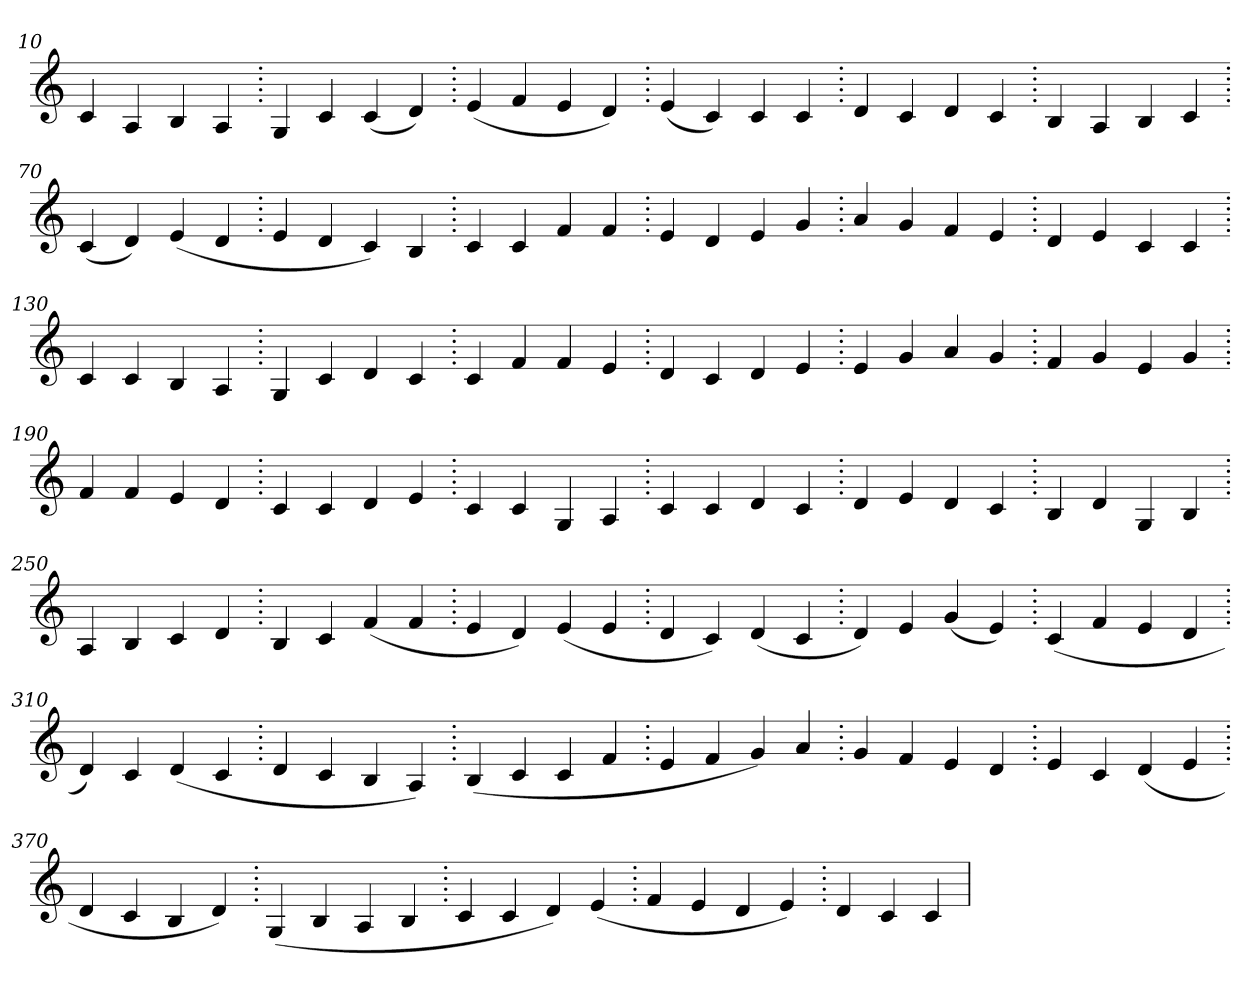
**kern
*part1
*staff1
*clefG2
=10.
4c
4A
4B
4A
=20.
4G
4c
(>4c
4d)
=30.
(>4e
4f
4e
4d)
=40.
(>4e
4c)
4c
4c
=50.
4d
4c
4d
4c
=60.
4B
4A
4B
4c
=70.
(>4c
4d)
(>4e
4d
=80.
4e
4d
4c)
4B
=90.
4c
4c
4f
4f
=100.
4e
4d
4e
4g
=110.
4a
4g
4f
4e
=120.
4d
4e
4c
4c
=130.
4c
4c
4B
4A
=140.
4G
4c
4d
4c
=150.
4c
4f
4f
4e
=160.
4d
4c
4d
4e
=170.
4e
4g
4a
4g
=180.
4f
4g
4e
4g
=190.
4f
4f
4e
4d
=200.
4c
4c
4d
4e
=210.
4c
4c
4G
4A
=220.
4c
4c
4d
4c
=230.
4d
4e
4d
4c
=240.
4B
4d
4G
4B
=250.
4A
4B
4c
4d
=260.
4B
4c
(>4f
4f
=270.
4e
4d)
(>4e
4e
=280.
4d
4c)
(>4d
4c
=290.
4d)
4e
(>4g
4e)
=300.
(>4c
4f
4e
4d
=310.
4d)
4c
(>4d
4c
=320.
4d
4c
4B
4A)
=330.
(>4B
4c
4c
4f
=340.
4e
4f
4g)
4a
=350.
4g
4f
4e
4d
=360.
4e
4c
(>4d
4e
=370.
4d
4c
4B
4d)
=380.
(>4G
4B
4A
4B
=390.
4c
4c
4d)
(>4e
=400.
4f
4e
4d
4e)
=410.
4d
4c
4c
=
*-
